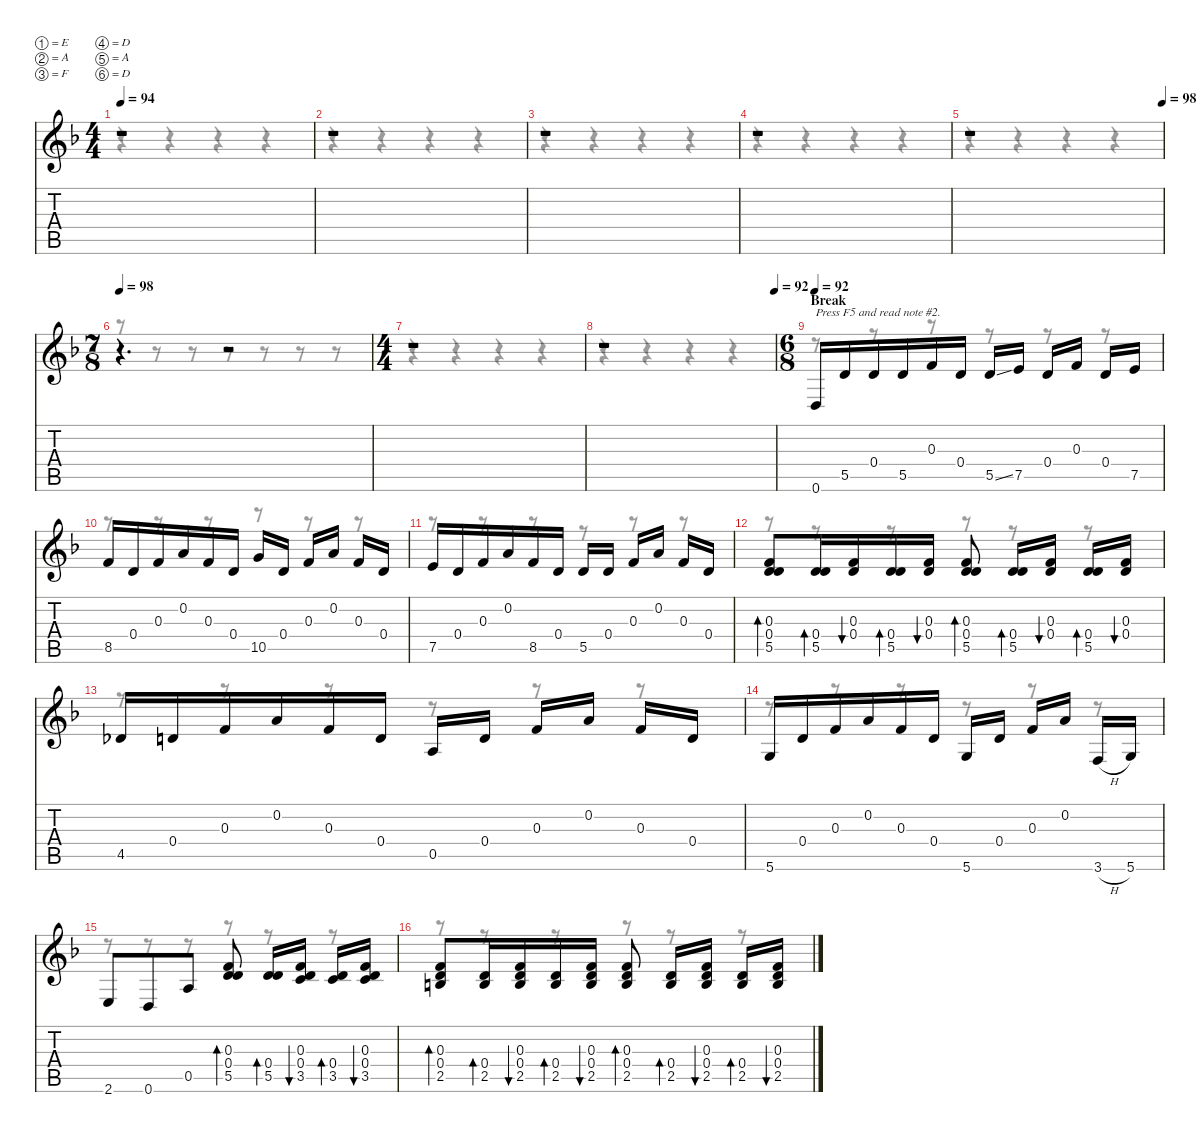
\defaultSystemsLayout 4
\hideDynamics
\bracketExtendMode nobrackets
\singleTrackTrackNamePolicy hidden
\multiTrackTrackNamePolicy hidden
\otherSystemsTrackNameOrientation horizontal
\track ("M. Akerfeldt (Acoustic)" "s.guit.") {instrument acousticguitarsteel}
\staff {score tabs}
\tuning (E4 A3 F3 D3 A2 D2)
\voice
\ts (4 4)
\tempo 94
\clef g2
\ks dminor
r.1{dy f beam Up} |
r.1{beam Up} |
r.1{beam Up} |
r.1{beam Up} |
\tempo (98 1)
r.1{beam Up} |
\ts (7 8)
\beaming (8 4 1 1 1)
\tempo 98
r.4{d beam Up} r.2{beam Up} |
\ts (4 4)
\beaming (8 2 2 2 2)
r.1{beam Up} |
\tempo (92 1)
r.1{beam Up} |
\ts (6 8)
\beaming (8 3 1 1 1)
\section ("" "Break")
\tempo 92
0.6{acc forcenatural}.16{txt "Press F5 and read note #2." beam Up} 5.5{acc forcenatural}.16{beam Up} 0.4{acc forcenatural}.16{beam Up} 5.5{acc forcenatural}.16{beam Up} 0.3{acc forcenatural}.16{beam Up} 0.4{acc forcenatural}.16{beam Up} 5.5{ss acc forcenatural}.16{beam Up} 7.5{acc forcenatural}.16{dy ff beam Up} 0.4{acc forcenatural}.16{dy f beam Up} 0.3{acc forcenatural}.16{beam Up} 0.4{acc forcenatural}.16{beam Up} 7.5{acc forcenatural}.16{beam Up} |
8.5{acc forcenatural}.16{beam Up} 0.4{acc forcenatural}.16{beam Up} 0.3{acc forcenatural}.16{beam Up} 0.2{acc forcenatural}.16{beam Up} 0.3{acc forcenatural}.16{beam Up} 0.4{acc forcenatural}.16{beam Up} 10.5{acc forcenatural}.16{beam Up} 0.4{acc forcenatural}.16{beam Up} 0.3{acc forcenatural}.16{beam Up} 0.2{acc forcenatural}.16{beam Up} 0.3{acc forcenatural}.16{beam Up} 0.4{acc forcenatural}.16{beam Up} |
7.5{acc forcenatural}.16{beam Up} 0.4{acc forcenatural}.16{beam Up} 0.3{acc forcenatural}.16{beam Up} 0.2{acc forcenatural}.16{beam Up} 8.5{acc forcenatural}.16{beam Up} 0.4{acc forcenatural}.16{beam Up} 5.5{acc forcenatural}.16{beam Up} 0.4{acc forcenatural}.16{beam Up} 0.3{acc forcenatural}.16{beam Up} 0.2{acc forcenatural}.16{beam Up} 0.3{acc forcenatural}.16{beam Up} 0.4{acc forcenatural}.16{beam Up} |
(0.3{acc forcenatural} 0.4{acc forcenatural} 5.5{acc forcenatural}).8{bd 60 beam Up} (0.4{acc forcenatural} 5.5{acc forcenatural}).16{bd 60 beam Up} (0.3{acc forcenatural} 0.4{acc forcenatural}).16{bu 60 beam Up} (0.4{acc forcenatural} 5.5{acc forcenatural}).16{bd 60 beam Up} (0.3{acc forcenatural} 0.4{acc forcenatural}).16{bu 60 beam Up} (0.3{acc forcenatural} 0.4{acc forcenatural} 5.5{acc forcenatural}).8{bd 60 beam Up} (0.4{acc forcenatural} 5.5{acc forcenatural}).16{bd 60 beam Up} (0.3{acc forcenatural} 0.4{acc forcenatural}).16{bu 60 beam Up} (0.4{acc forcenatural} 5.5{acc forcenatural}).16{bd 60 beam Up} (0.3{acc forcenatural} 0.4{acc forcenatural}).16{bu 60 beam Up} |
4.5{acc b}.16{beam Up} 0.4{acc forcenatural}.16{beam Up} 0.3{acc forcenatural}.16{beam Up} 0.2{acc forcenatural}.16{beam Up} 0.3{acc forcenatural}.16{beam Up} 0.4{acc forcenatural}.16{beam Up} 0.5{acc forcenatural}.16{beam Up} 0.4{acc forcenatural}.16{beam Up} 0.3{acc forcenatural}.16{beam Up} 0.2{acc forcenatural}.16{beam Up} 0.3{acc forcenatural}.16{beam Up} 0.4{acc forcenatural}.16{beam Up} |
5.6{acc forcenatural}.16{beam Up} 0.4{acc forcenatural}.16{beam Up} 0.3{acc forcenatural}.16{beam Up} 0.2{acc forcenatural}.16{beam Up} 0.3{acc forcenatural}.16{beam Up} 0.4{acc forcenatural}.16{beam Up} 5.6{acc forcenatural}.16{beam Up} 0.4{acc forcenatural}.16{beam Up} 0.3{acc forcenatural}.16{beam Up} 0.2{acc forcenatural}.16{beam Up} 3.6{h acc forcenatural}.16{beam Up} 5.6{acc forcenatural}.16{dy ff beam Up} |
2.6{acc forcenatural}.8{dy f beam Up} 0.6{acc forcenatural}.8{beam Up} 0.5{acc forcenatural}.8{beam Up} (0.3{acc forcenatural} 0.4{acc forcenatural} 5.5{acc forcenatural}).8{bd 60 beam Up} (0.4{acc forcenatural} 5.5{acc forcenatural}).16{bd 60 beam Up} (0.3{acc forcenatural} 0.4{acc forcenatural} 3.5{acc forcenatural}).16{bu 60 beam Up} (0.4{acc forcenatural} 3.5{acc forcenatural}).16{bd 60 beam Up} (0.3{acc forcenatural} 0.4{acc forcenatural} 3.5{acc forcenatural}).16{bu 60 beam Up} |
(0.3{acc forcenatural} 0.4{acc forcenatural} 2.5{acc forcenatural}).8{bd 60 beam Up} (0.4{acc forcenatural} 2.5{acc forcenatural}).16{bd 60 beam Up} (0.3{acc forcenatural} 0.4{acc forcenatural} 2.5{acc forcenatural}).16{bu 60 beam Up} (0.4{acc forcenatural} 2.5{acc forcenatural}).16{bd 60 beam Up} (0.3{acc forcenatural} 0.4{acc forcenatural} 2.5{acc forcenatural}).16{bu 60 beam Up} (0.3{acc forcenatural} 0.4{acc forcenatural} 2.5{acc forcenatural}).8{bd 60 beam Up} (0.4{acc forcenatural} 2.5{acc forcenatural}).16{bd 60 beam Up} (0.3{acc forcenatural} 0.4{acc forcenatural} 2.5{acc forcenatural}).16{bu 60 beam Up} (0.4{acc forcenatural} 2.5{acc forcenatural}).16{bd 60 beam Up} (0.3{acc forcenatural} 0.4{acc forcenatural} 2.5{acc forcenatural}).16{bu 60 beam Up}
\voice
\clef g2
\ottava regular
\simile none
\ks dminor
r.4{dy mf beam Down} r.4{beam Down} r.4{beam Down} r.4{beam Down} |
r.4{beam Down} r.4{beam Down} r.4{beam Down} r.4{beam Down} |
r.4{beam Down} r.4{beam Down} r.4{beam Down} r.4{beam Down} |
r.4{beam Down} r.4{beam Down} r.4{beam Down} r.4{beam Down} |
r.4{beam Down} r.4{beam Down} r.4{beam Down} r.4{beam Down} |
r.8{beam Down} r.8{beam Down} r.8{beam Down} r.8{beam Down} r.8{beam Down} r.8{beam Down} r.8{beam Down} |
r.4{beam Down} r.4{beam Down} r.4{beam Down} r.4{beam Down} |
r.4{beam Down} r.4{beam Down} r.4{beam Down} r.4{beam Down} |
r.8{beam Down} r.8{beam Down} r.8{beam Down} r.8{beam Down} r.8{beam Down} r.8{beam Down} |
r.8{beam Down} r.8{beam Down} r.8{beam Down} r.8{beam Down} r.8{beam Down} r.8{beam Down} |
r.8{beam Down} r.8{beam Down} r.8{beam Down} r.8{beam Down} r.8{beam Down} r.8{beam Down} |
r.8{beam Down} r.8{beam Down} r.8{beam Down} r.8{beam Down} r.8{beam Down} r.8{beam Down} |
r.8{beam Down} r.8{beam Down} r.8{beam Down} r.8{beam Down} r.8{beam Down} r.8{beam Down} |
r.8{beam Down} r.8{beam Down} r.8{beam Down} r.8{beam Down} r.8{beam Down} r.8{beam Down} |
r.8{beam Down} r.8{beam Down} r.8{beam Down} r.8{beam Down} r.8{beam Down} r.8{beam Down} |
r.8{beam Down} r.8{beam Down} r.8{beam Down} r.8{beam Down} r.8{beam Down} r.8{beam Down}
